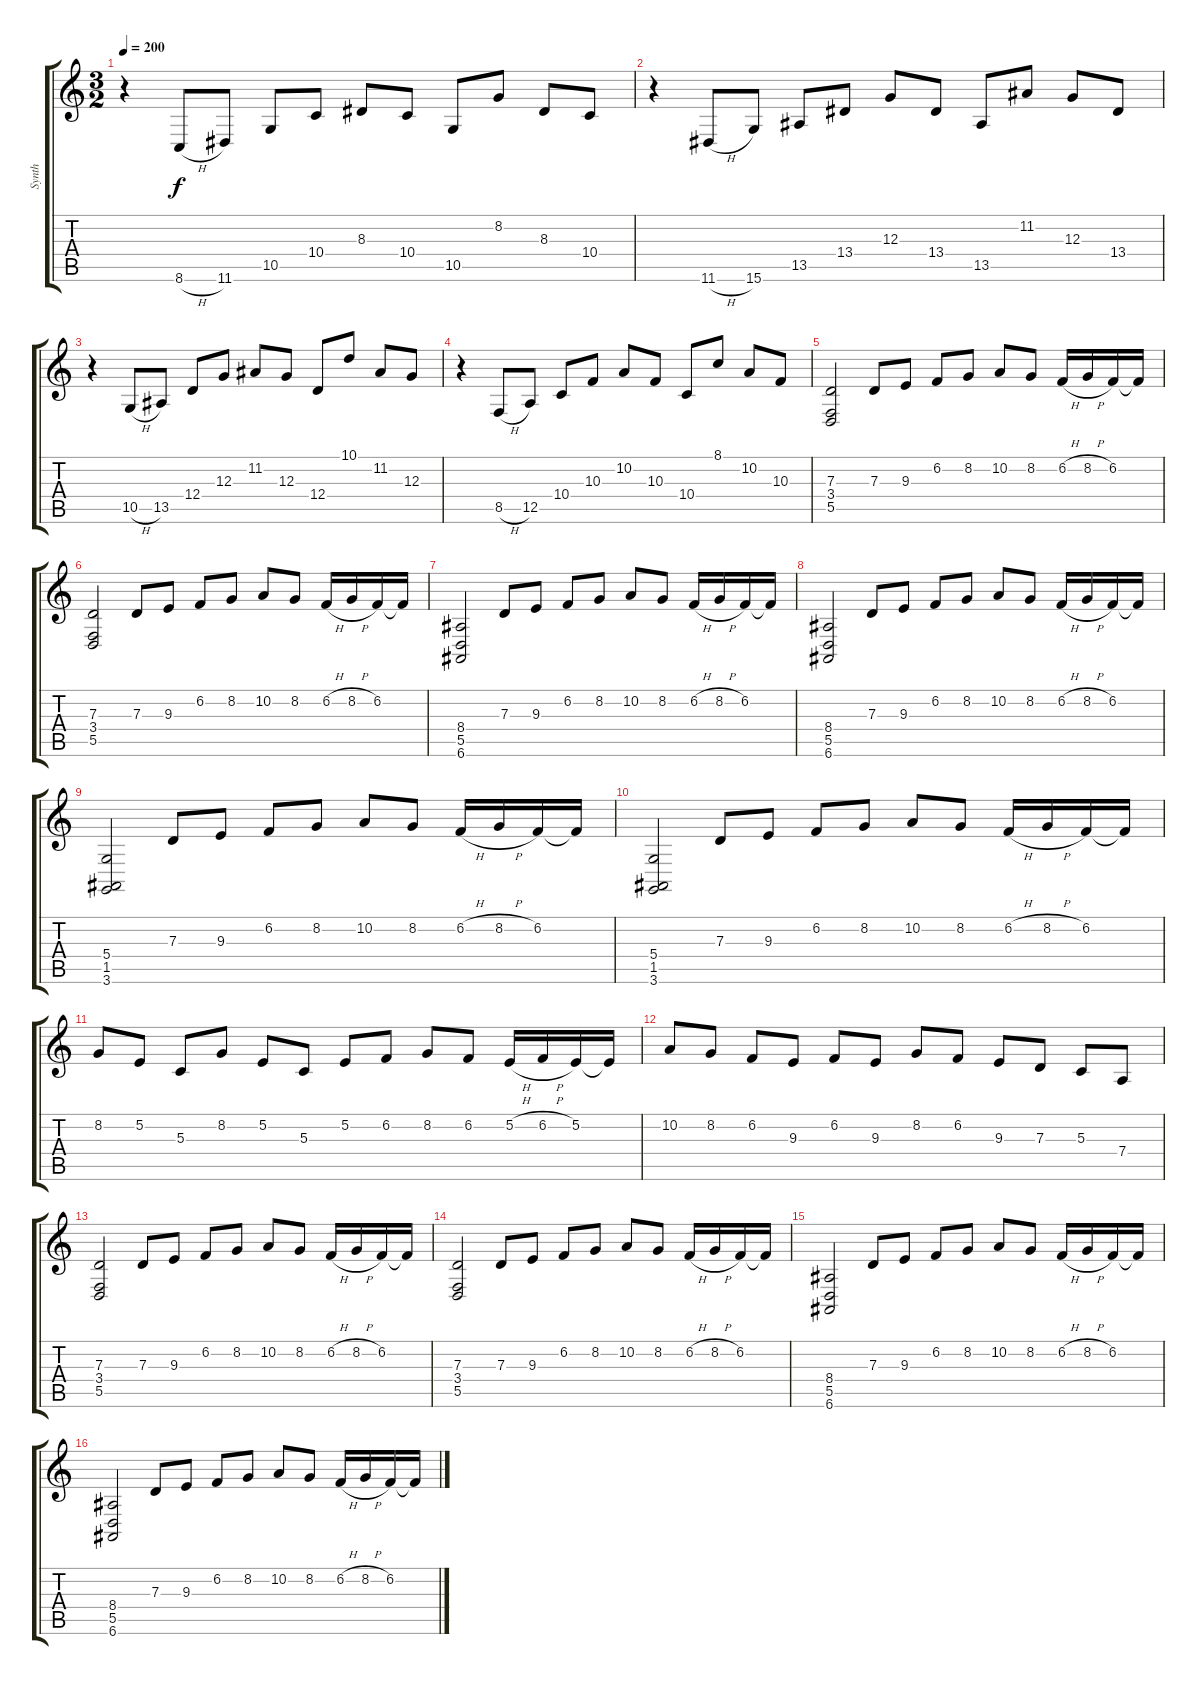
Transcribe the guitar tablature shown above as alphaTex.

\track ("Synth" "Synth") {instrument acousticgrandpiano}
\staff {score tabs}
\tuning (E4 B3 G3 D3 A2 E2) {hide}
\ts (3 2)
\tempo 200
\clef g2
\ks c
r.4{dy f} 8.6{h}.8 11.6.8 10.5.8 10.4.8 8.3.8 10.4.8 10.5.8 8.2.8 8.3.8 10.4.8 |
r.4 11.6{h}.8 15.6.8 13.5.8 13.4.8 12.3.8 13.4.8 13.5.8 11.2.8 12.3.8 13.4.8 |
r.4 10.5{h}.8 13.5.8 12.4.8 12.3.8 11.2.8 12.3.8 12.4.8 10.1.8 11.2.8 12.3.8 |
r.4 8.5{h}.8 12.5.8 10.4.8 10.3.8 10.2.8 10.3.8 10.4.8 8.1.8 10.2.8 10.3.8 |
(7.3 3.4 5.5).2 7.3.8 9.3.8 6.2.8 8.2.8 10.2.8 8.2.8 6.2{h}.16 8.2{h}.16 6.2.16 6.2{t}.16 |
(7.3 3.4 5.5).2 7.3.8 9.3.8 6.2.8 8.2.8 10.2.8 8.2.8 6.2{h}.16 8.2{h}.16 6.2.16 6.2{t}.16 |
(8.4 5.5 6.6).2 7.3.8 9.3.8 6.2.8 8.2.8 10.2.8 8.2.8 6.2{h}.16 8.2{h}.16 6.2.16 6.2{t}.16 |
(8.4 5.5 6.6).2 7.3.8 9.3.8 6.2.8 8.2.8 10.2.8 8.2.8 6.2{h}.16 8.2{h}.16 6.2.16 6.2{t}.16 |
(5.4 1.5 3.6).2 7.3.8 9.3.8 6.2.8 8.2.8 10.2.8 8.2.8 6.2{h}.16 8.2{h}.16 6.2.16 6.2{t}.16 |
(5.4 1.5 3.6).2 7.3.8 9.3.8 6.2.8 8.2.8 10.2.8 8.2.8 6.2{h}.16 8.2{h}.16 6.2.16 6.2{t}.16 |
8.2.8 5.2.8 5.3.8 8.2.8 5.2.8 5.3.8 5.2.8 6.2.8 8.2.8 6.2.8 5.2{h}.16 6.2{h}.16 5.2.16 5.2{t}.16 |
10.2.8 8.2.8 6.2.8 9.3.8 6.2.8 9.3.8 8.2.8 6.2.8 9.3.8 7.3.8 5.3.8 7.4.8 |
(7.3 3.4 5.5).2 7.3.8 9.3.8 6.2.8 8.2.8 10.2.8 8.2.8 6.2{h}.16 8.2{h}.16 6.2.16 6.2{t}.16 |
(7.3 3.4 5.5).2 7.3.8 9.3.8 6.2.8 8.2.8 10.2.8 8.2.8 6.2{h}.16 8.2{h}.16 6.2.16 6.2{t}.16 |
(8.4 5.5 6.6).2 7.3.8 9.3.8 6.2.8 8.2.8 10.2.8 8.2.8 6.2{h}.16 8.2{h}.16 6.2.16 6.2{t}.16 |
(8.4 5.5 6.6).2 7.3.8 9.3.8 6.2.8 8.2.8 10.2.8 8.2.8 6.2{h}.16 8.2{h}.16 6.2.16 6.2{t}.16
